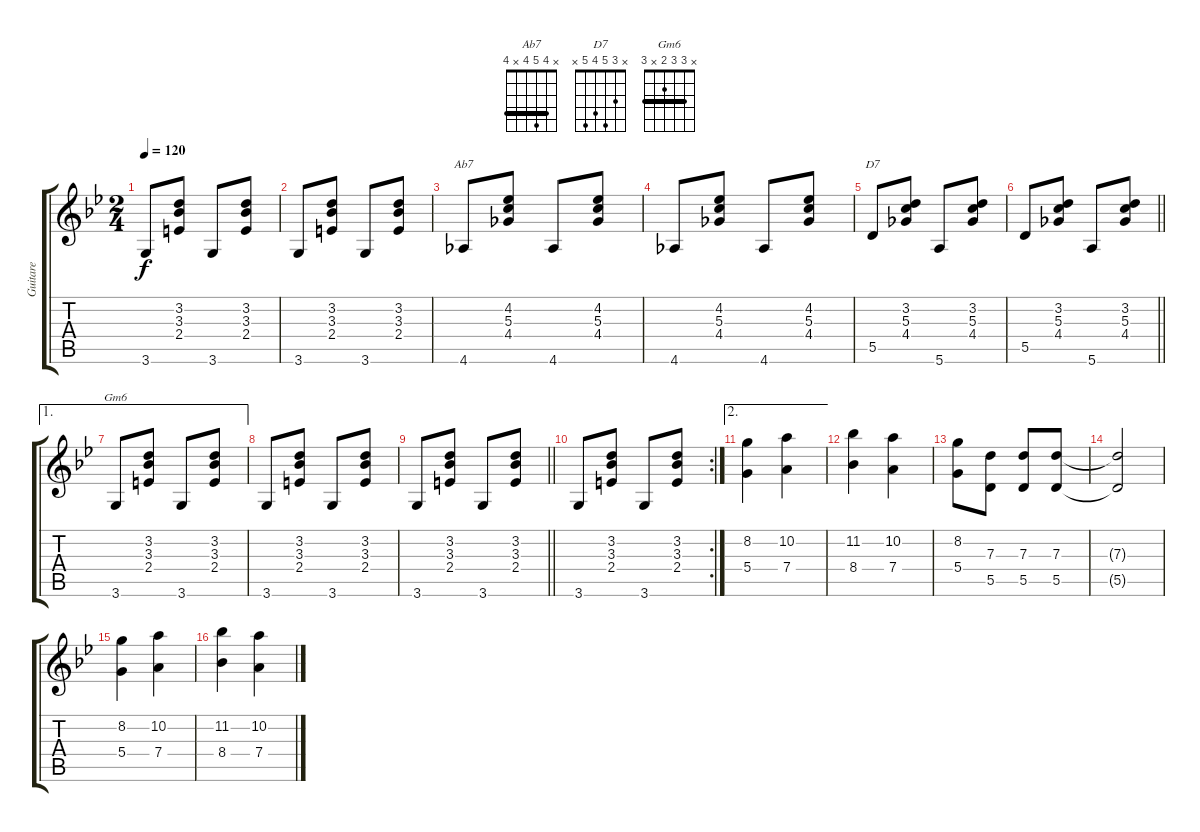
\track ("Guitare" "Guitare") {instrument acousticguitarnylon}
\staff {score tabs}
\tuning (E4 B3 G3 D3 A2 E2) {hide}
\chord ("Ab7" x 4 5 4 x 4) {barre 4}
\chord ("D7" x 3 5 4 5 x)
\chord ("Gm6" x 3 3 2 x 3) {barre 3}
\ts (2 4)
\tempo 120
\clef g2
\ks bb
3.6.8{dy f} (3.2 3.3 2.4).8 3.6.8 (3.2 3.3 2.4).8 |
3.6.8 (3.2 3.3 2.4).8 3.6.8 (3.2 3.3 2.4).8 |
4.6.8{ch "Ab7"} (4.2 5.3 4.4).8 4.6.8 (4.2 5.3 4.4).8 |
4.6.8 (4.2 5.3 4.4).8 4.6.8 (4.2 5.3 4.4).8 |
5.5.8{ch "D7"} (3.2 5.3 4.4).8 5.6.8 (3.2 5.3 4.4).8 |
\barLineRight lightlight
5.5.8 (3.2 5.3 4.4).8 5.6.8 (3.2 5.3 4.4).8 |
\ae 1
3.6.8{ch "Gm6"} (3.2 3.3 2.4).8 3.6.8 (3.2 3.3 2.4).8 |
3.6.8 (3.2 3.3 2.4).8 3.6.8 (3.2 3.3 2.4).8 |
\barLineRight lightlight
3.6.8 (3.2 3.3 2.4).8 3.6.8 (3.2 3.3 2.4).8 |
\rc 2
3.6.8 (3.2 3.3 2.4).8 3.6.8 (3.2 3.3 2.4).8 |
\ae 2
(8.2 5.4).4 (10.2 7.4).4 |
(11.2 8.4).4 (10.2 7.4).4 |
(8.2 5.4).8 (7.3 5.5).8 (7.3 5.5).8 (7.3 5.5).8 |
(7.3{t} 5.5{t}).2 |
(8.2 5.4).4 (10.2 7.4).4 |
(11.2 8.4).4 (10.2 7.4).4
